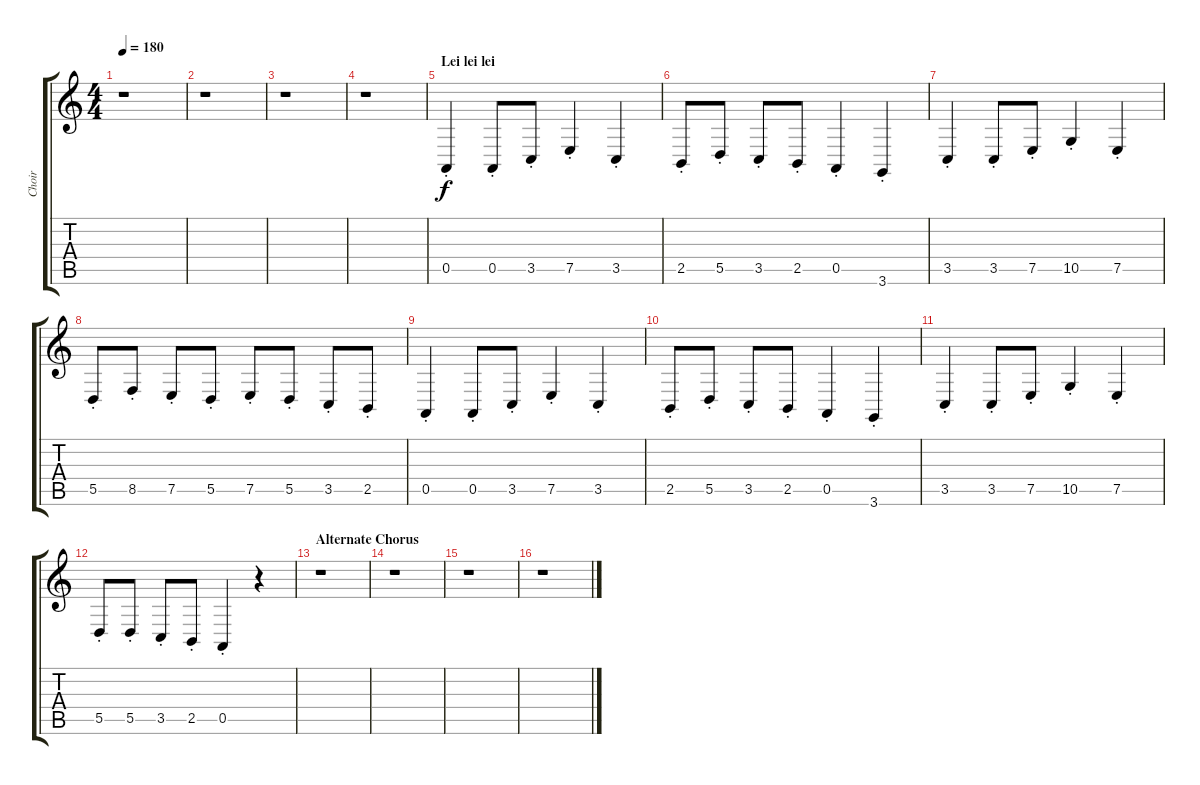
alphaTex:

\track ("Choir" "Choir") {instrument synthvoice}
\staff {score tabs}
\tuning (A4 E4 A3 E3 A2 E2) {hide}
\ts (4 4)
\tempo 180
\clef g2
\ks c
r.1{dy f} |
r.1 |
r.1 |
r.1 |
\section ("" "Lei lei lei")
0.5{st}.4 0.5{st}.8 3.5{st}.8 7.5{st}.4 3.5{st}.4 |
2.5{st}.8 5.5{st}.8 3.5{st}.8 2.5{st}.8 0.5{st}.4 3.6{st}.4 |
3.5{st}.4 3.5{st}.8 7.5{st}.8 10.5{st}.4 7.5{st}.4 |
5.5{st}.8 8.5{st}.8 7.5{st}.8 5.5{st}.8 7.5{st}.8 5.5{st}.8 3.5{st}.8 2.5{st}.8 |
0.5{st}.4 0.5{st}.8 3.5{st}.8 7.5{st}.4 3.5{st}.4 |
2.5{st}.8 5.5{st}.8 3.5{st}.8 2.5{st}.8 0.5{st}.4 3.6{st}.4 |
3.5{st}.4 3.5{st}.8 7.5{st}.8 10.5{st}.4 7.5{st}.4 |
5.5{st}.8 5.5{st}.8 3.5{st}.8 2.5{st}.8 0.5{st}.4 r.4 |
\section ("" "Alternate Chorus")
r.1 |
r.1 |
r.1 |
r.1
